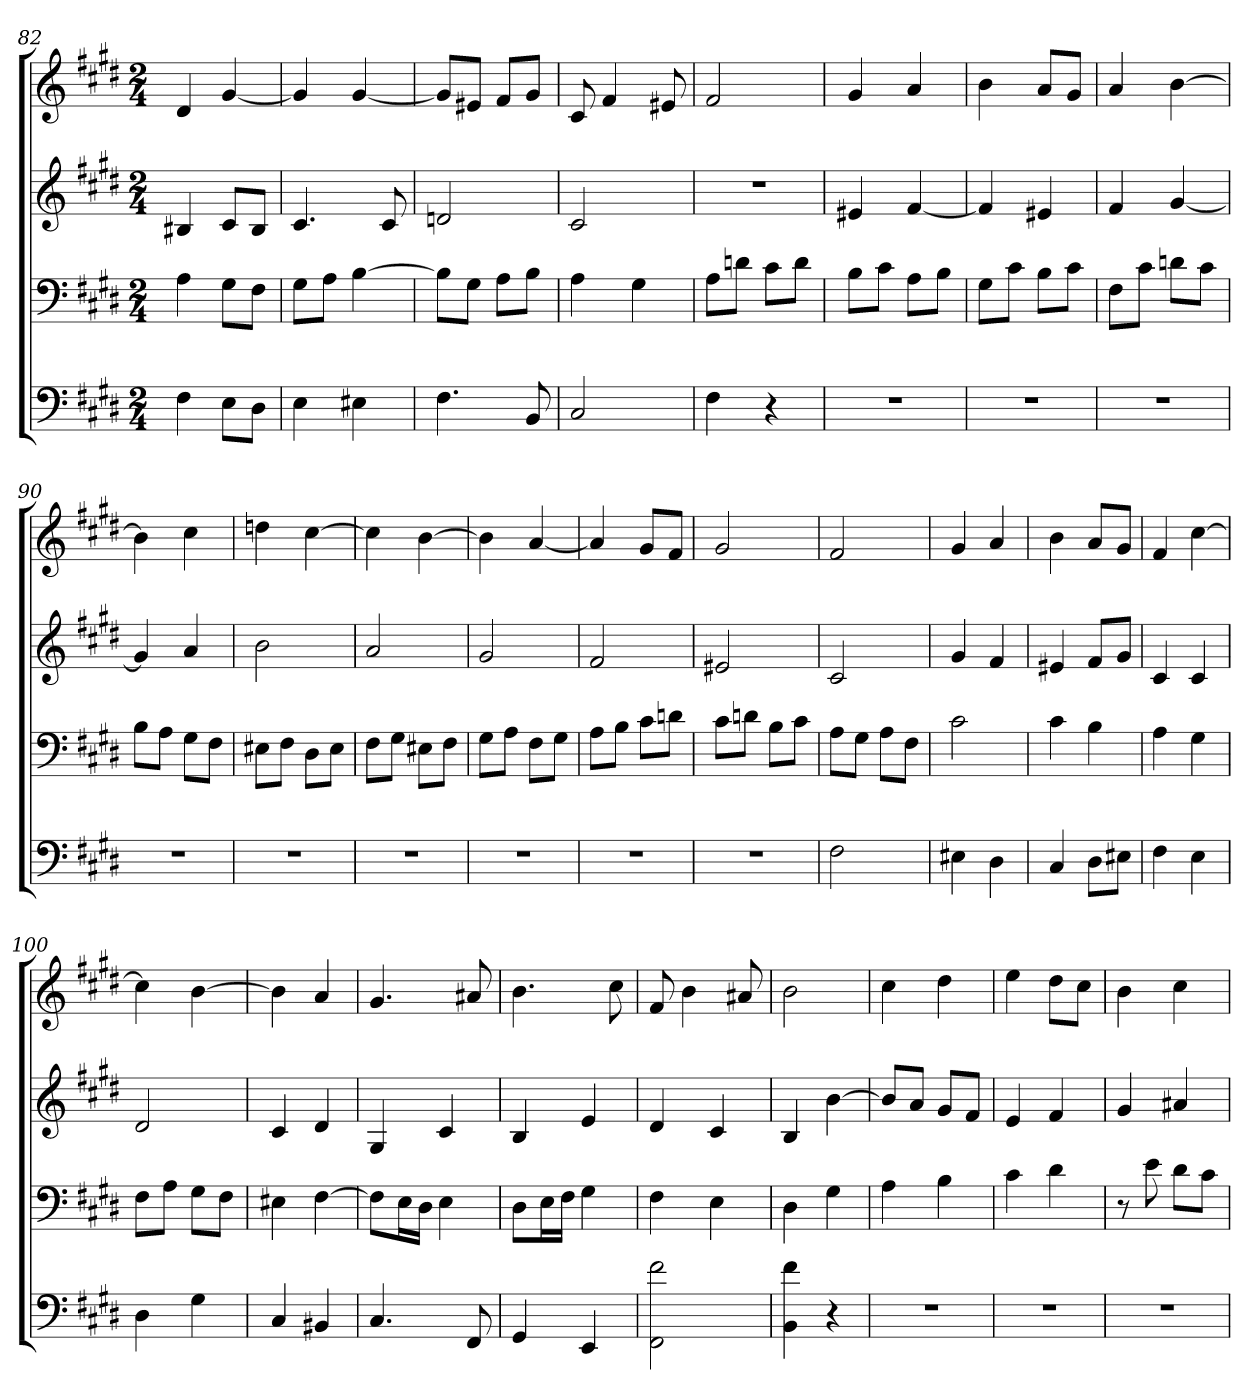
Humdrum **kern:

**kern	**kern	**kern	**kern
*part4	*part3	*part2	*part1
*staff4	*staff3	*staff2	*staff1
*k[f#c#g#d#]	*k[f#c#g#d#]	*k[f#c#g#d#]	*k[f#c#g#d#]
*M2/4	*M2/4	*M2/4	*M2/4
=82	=82	=82	=82
4F#	4A	4B#X	4d#
8EL	8G#L	8c#L	[4g#
8D#J	8F#J	8B#J	.
=83	=83	=83	=83
4E	8G#L	4.c#	4g#]
.	8AJ	.	.
4E#X	[4B	.	[4g#
.	.	8c#	.
=84	=84	=84	=84
4.F#	8BL]	2dn	8g#L]
.	8G#J	.	8e#XJ
.	8AL	.	8f#L
8BB	8BJ	.	8g#J
=85	=85	=85	=85
2C#	4A	2c#	8c#
.	.	.	4f#
.	4G#	.	.
.	.	.	8e#X
=86	=86	=86	=86
4F#	8AL	2r	2f#
.	8dnJ	.	.
4r	8c#L	.	.
.	8dJ	.	.
=87	=87	=87	=87
2r	8BL	4e#X	4g#
.	8c#J	.	.
.	8AL	[4f#	4a
.	8BJ	.	.
=88	=88	=88	=88
2r	8G#L	4f#]	4b
.	8c#J	.	.
.	8BL	4e#X	8aL
.	8c#J	.	8g#J
=89	=89	=89	=89
2r	8F#L	4f#	4a
.	8c#J	.	.
.	8dnL	[4g#	[4b
.	8c#J	.	.
=90	=90	=90	=90
2r	8BL	4g#]	4b]
.	8AJ	.	.
.	8G#L	4a	4cc#
.	8F#J	.	.
=91	=91	=91	=91
2r	8E#XL	2b	4ddn
.	8F#J	.	.
.	8D#L	.	[4cc#
.	8E#J	.	.
=92	=92	=92	=92
2r	8F#L	2a	4cc#]
.	8G#J	.	.
.	8E#XL	.	[4b
.	8F#J	.	.
=93	=93	=93	=93
2r	8G#L	2g#	4b]
.	8AJ	.	.
.	8F#L	.	[4a
.	8G#J	.	.
=94	=94	=94	=94
2r	8AL	2f#	4a]
.	8BJ	.	.
.	8c#L	.	8g#L
.	8dnJ	.	8f#J
=95	=95	=95	=95
2r	8c#L	2e#X	2g#
.	8dnJ	.	.
.	8BL	.	.
.	8c#J	.	.
=96	=96	=96	=96
2F#	8AL	2c#	2f#
.	8G#J	.	.
.	8AL	.	.
.	8F#J	.	.
=97	=97	=97	=97
4E#X	2c#	4g#	4g#
4D#	.	4f#	4a
=98	=98	=98	=98
4C#	4c#	4e#X	4b
8D#L	4B	8f#L	8aL
8E#XJ	.	8g#J	8g#J
=99	=99	=99	=99
4F#	4A	4c#	4f#
4E	4G#	4c#	[4cc#
=100	=100	=100	=100
4D#	8F#L	2d#	4cc#]
.	8AJ	.	.
4G#	8G#L	.	[4b
.	8F#J	.	.
=101	=101	=101	=101
4C#	4E#X	4c#	4b]
4BB#X	[4F#	4d#	4a
=102	=102	=102	=102
4.C#	8F#L]	4G#	4.g#
.	16EL	.	.
.	16D#JJ	.	.
.	4E	4c#	.
8FF#	.	.	8a#X
=103	=103	=103	=103
4GG#	8D#L	4B	4.b
.	16EL	.	.
.	16F#JJ	.	.
4EE	4G#	4e	.
.	.	.	8cc#
=104	=104	=104	=104
2FF# 2f#	4F#	4d#	8f#
.	.	.	4b
.	4E	4c#	.
.	.	.	8a#X
=105	=105	=105	=105
4BB 4f#	4D#	4B	2b
4r	4G#	[4b	.
=106	=106	=106	=106
2r	4A	8bL]	4cc#
.	.	8aJ	.
.	4B	8g#L	4dd#
.	.	8f#J	.
=107	=107	=107	=107
2r	4c#	4e	4ee
.	4d#	4f#	8dd#L
.	.	.	8cc#J
=108	=108	=108	=108
2r	8r	4g#	4b
.	8e	.	.
.	8d#L	4a#X	4cc#
.	8c#J	.	.
=	=	=	=
*-	*-	*-	*-
